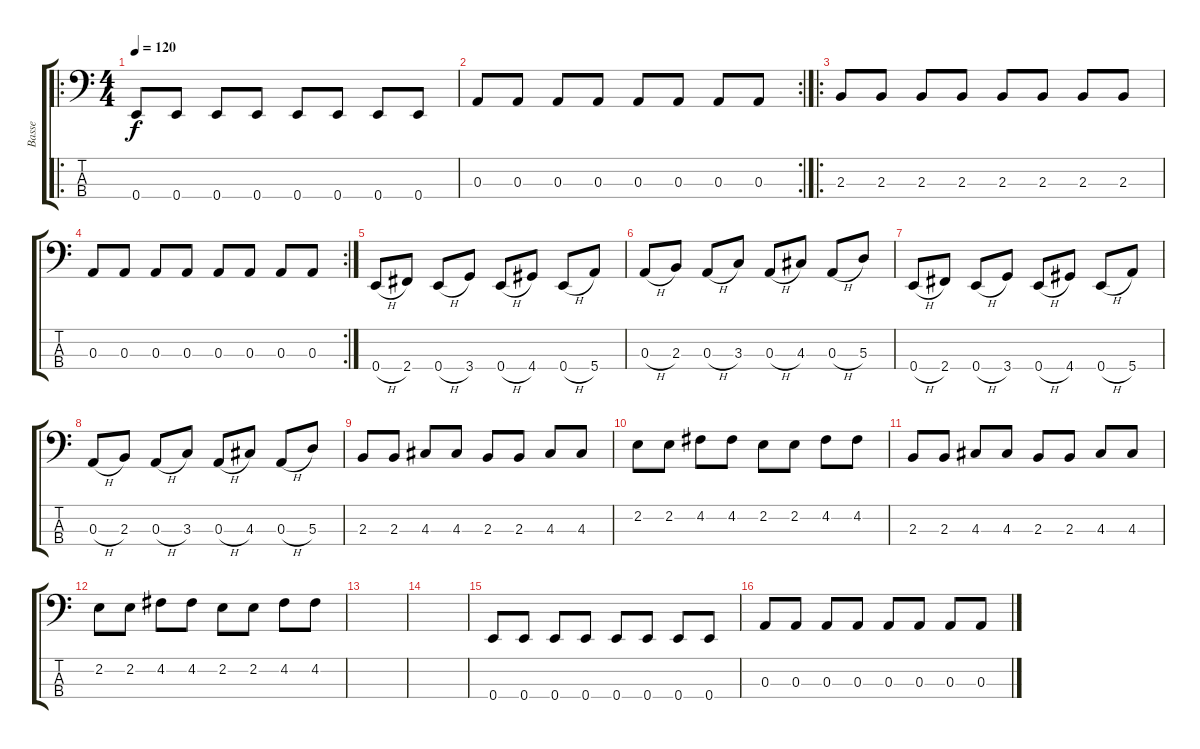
\track ("Basse" "Basse") {instrument electricbassfinger}
\staff {score tabs}
\tuning (G2 D2 A1 E1) {hide}
\ro
\ts (4 4)
\tempo 120
\clef f4
\ks c
0.4.8{dy f instrument electricbassfinger} 0.4.8 0.4.8 0.4.8 0.4.8 0.4.8 0.4.8 0.4.8 |
\rc 2
0.3.8 0.3.8 0.3.8 0.3.8 0.3.8 0.3.8 0.3.8 0.3.8 |
\ro
2.3.8 2.3.8 2.3.8 2.3.8 2.3.8 2.3.8 2.3.8 2.3.8 |
\rc 2
0.3.8 0.3.8 0.3.8 0.3.8 0.3.8 0.3.8 0.3.8 0.3.8 |
0.4{h}.8 2.4.8 0.4{h}.8 3.4.8 0.4{h}.8 4.4.8 0.4{h}.8 5.4.8 |
0.3{h}.8 2.3.8 0.3{h}.8 3.3.8 0.3{h}.8 4.3.8 0.3{h}.8 5.3.8 |
0.4{h}.8 2.4.8 0.4{h}.8 3.4.8 0.4{h}.8 4.4.8 0.4{h}.8 5.4.8 |
0.3{h}.8 2.3.8 0.3{h}.8 3.3.8 0.3{h}.8 4.3.8 0.3{h}.8 5.3.8 |
2.3.8 2.3.8 4.3.8 4.3.8 2.3.8 2.3.8 4.3.8 4.3.8 |
2.2.8 2.2.8 4.2.8 4.2.8 2.2.8 2.2.8 4.2.8 4.2.8 |
2.3.8 2.3.8 4.3.8 4.3.8 2.3.8 2.3.8 4.3.8 4.3.8 |
2.2.8 2.2.8 4.2.8 4.2.8 2.2.8 2.2.8 4.2.8 4.2.8 |
|
|
0.4.8 0.4.8 0.4.8 0.4.8 0.4.8 0.4.8 0.4.8 0.4.8 |
0.3.8 0.3.8 0.3.8 0.3.8 0.3.8 0.3.8 0.3.8 0.3.8
